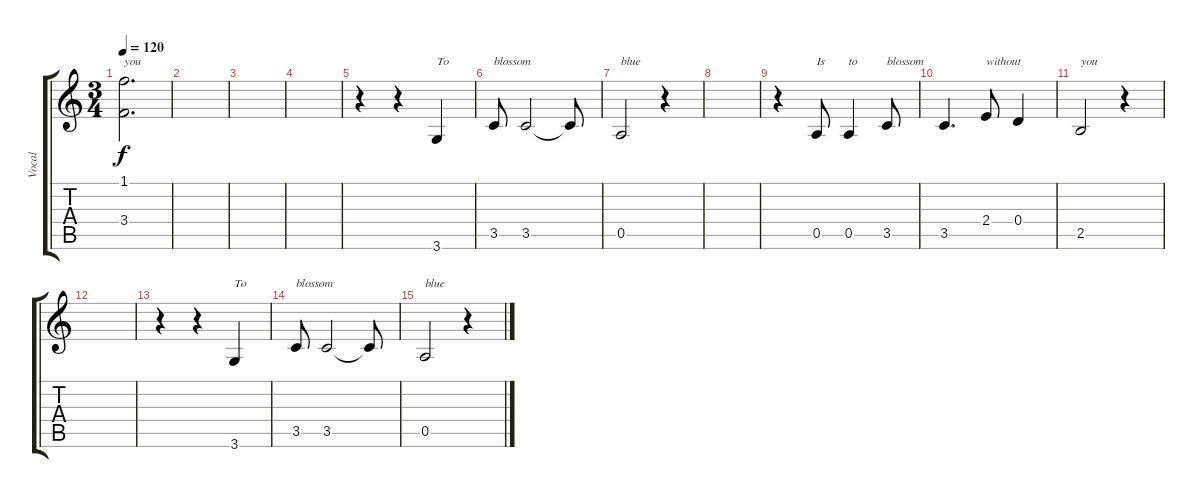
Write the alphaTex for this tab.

\track ("Vocal" "Vocal") {instrument contrabass}
\staff {score tabs}
\tuning (E4 B3 G3 D3 A2 E2) {hide}
\ts (3 4)
\tempo 120
\clef g2
\ks c
(1.1 3.4).2{d txt "you" dy f} |
|
|
|
r.4 r.4 3.6.4{txt "To"} |
3.5.8{txt "blossom"} 3.5.2 3.5{t}.8 |
0.5.2{txt "blue"} r.4 |
|
r.4 0.5.8{txt "Is"} 0.5.4{txt "to"} 3.5.8{txt "blossom"} |
3.5.4{d} 2.4.8{txt "without"} 0.4.4 |
2.5.2{txt "you"} r.4 |
|
r.4 r.4 3.6.4{txt "To"} |
3.5.8{txt "blossom"} 3.5.2 3.5{t}.8 |
0.5.2{txt "blue"} r.4
